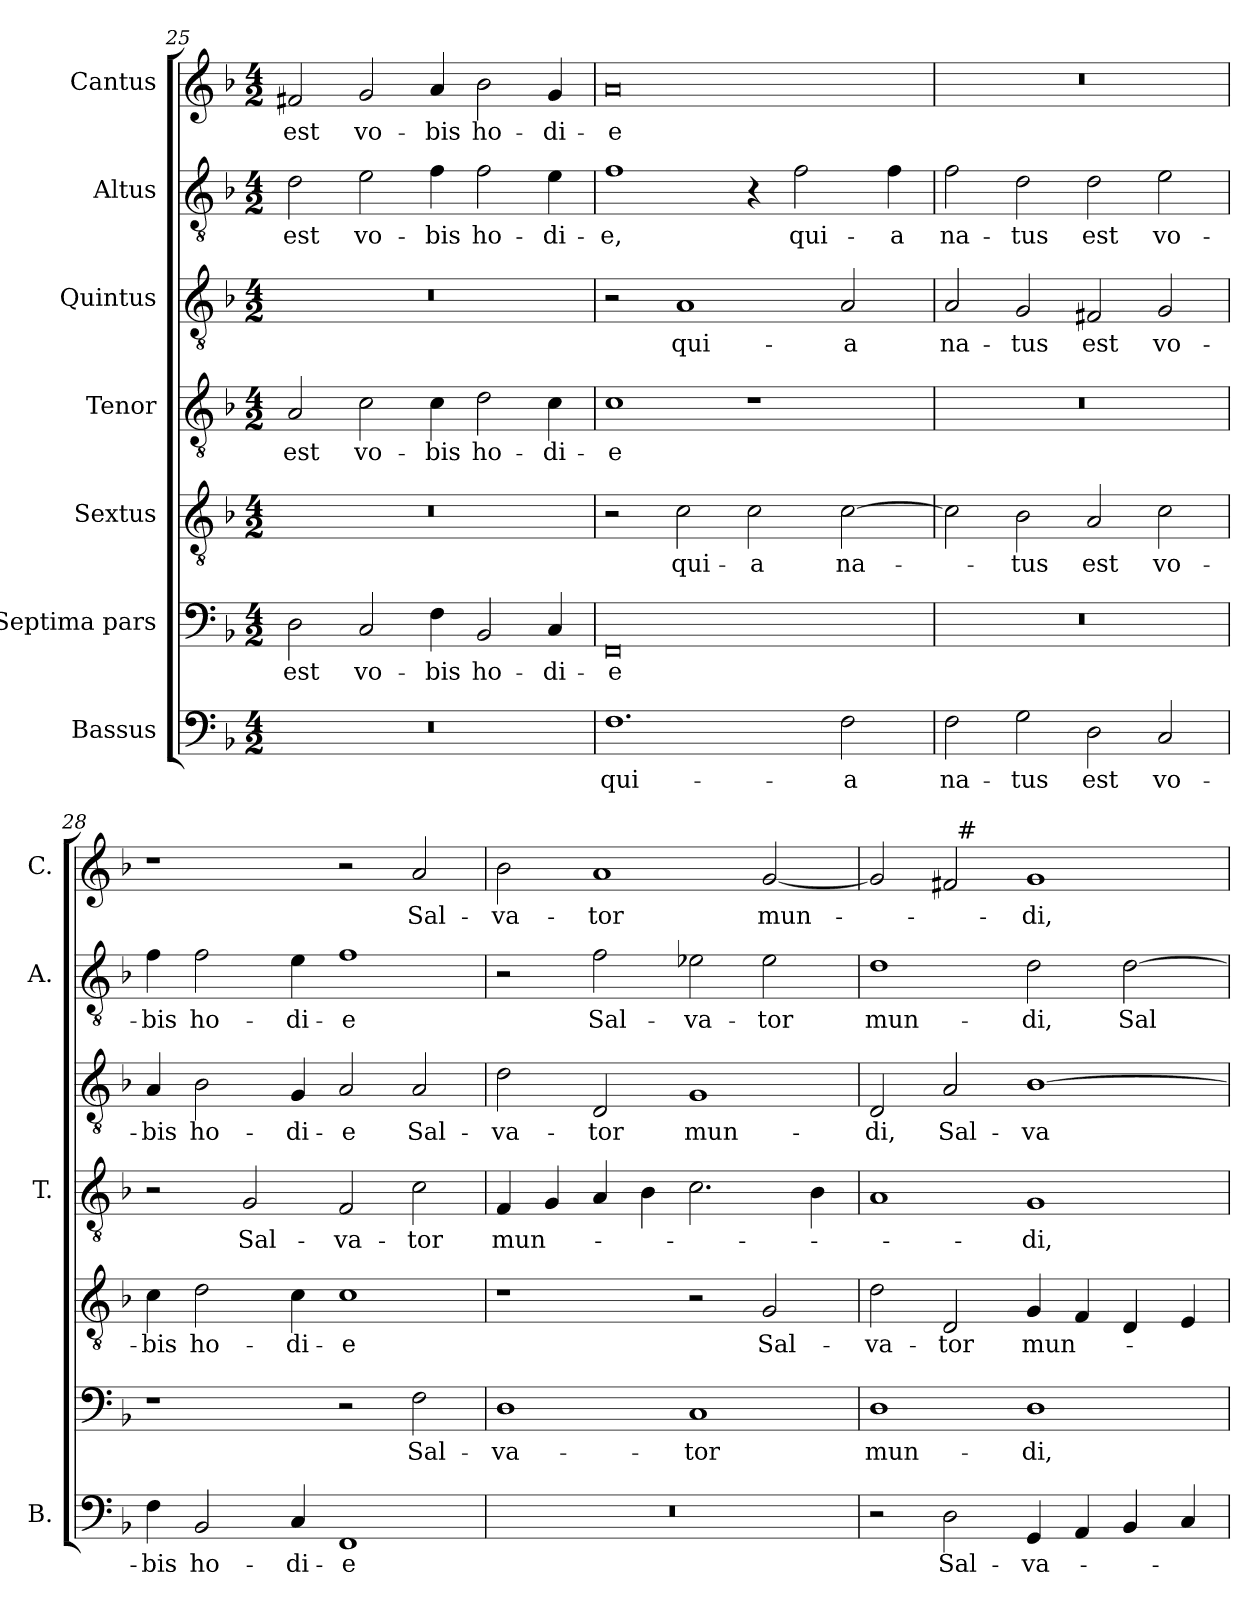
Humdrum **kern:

**kern	**text	**kern	**text	**kern	**text	**kern	**text	**kern	**text	**kern	**text	**kern	**text
*part7	*part7	*part6	*part6	*part5	*part5	*part4	*part4	*part3	*part3	*part2	*part2	*part1	*part1
*staff7	*staff7	*staff6	*staff6	*staff5	*staff5	*staff4	*staff4	*staff3	*staff3	*staff2	*staff2	*staff1	*staff1
*I"Bassus	*	*I"Septima pars	*	*I"Sextus	*	*I"Tenor	*	*I"Quintus	*	*I"Altus	*	*I"Cantus	*
*I'B.	*	*	*	*	*	*I'T.	*	*	*	*I'A.	*	*I'C.	*
*clefF4	*	*clefF4	*	*clefGv2	*	*clefGv2	*	*clefGv2	*	*clefGv2	*	*clefG2	*
*	*	*	*	*ITrd7c12	*	*ITrd7c12	*	*ITrd7c12	*	*ITrd7c12	*	*	*
*k[b-]	*	*k[b-]	*	*k[b-]	*	*k[b-]	*	*k[b-]	*	*k[b-]	*	*k[b-]	*
*F:	*	*F:	*	*F:	*	*F:	*	*F:	*	*F:	*	*F:	*
*M4/2	*	*M4/2	*	*M4/2	*	*M4/2	*	*M4/2	*	*M4/2	*	*M4/2	*
=25	=25	=25	=25	=25	=25	=25	=25	=25	=25	=25	=25	=25	=25
!LO:N:vis=1	!	!	!LO:LY:b	!LO:N:vis=1	!	!	!LO:LY:b	!LO:N:vis=1	!	!	!LO:LY:b	!	!LO:LY:b
0r	.	2D\	est	0r	.	2AA/	est	0r	.	2D\	est	2f#X/	est
!	!	!	!LO:LY:b	!	!	!	!LO:LY:b	!	!	!	!LO:LY:b	!	!LO:LY:b
.	.	2C/	vo-	.	.	2C\	vo-	.	.	2E\	vo-	2g/	vo-
!	!	!	!LO:LY:b	!	!	!	!LO:LY:b	!	!	!	!LO:LY:b	!	!LO:LY:b
.	.	4F\	-bis	.	.	4C\	-bis	.	.	4F\	-bis	4a/	-bis
!	!	!	!LO:LY:b	!	!	!	!LO:LY:b	!	!	!	!LO:LY:b	!	!LO:LY:b
.	.	2BB-/	ho-	.	.	2D\	ho-	.	.	2F\	ho-	2b-\	ho-
!	!	!	!LO:LY:b	!	!	!	!LO:LY:b	!	!	!	!LO:LY:b	!	!LO:LY:b
.	.	4C/	-di-	.	.	4C\	-di-	.	.	4E\	-di-	4g/	-di-
!!LO:LB:g=z
=26	=26	=26	=26	=26	=26	=26	=26	=26	=26	=26	=26	=26	=26
!	!LO:LY:b	!	!LO:LY:b	!	!	!	!LO:LY:b	!	!	!	!LO:LY:b	!	!LO:LY:b
1.F	qui-	0FF	-e	2r	.	1C	-e	2r	.	1F	-e,	0a	-e
!	!	!	!	!	!LO:LY:b	!	!	!	!LO:LY:b	!	!	!	!
.	.	.	.	2C\	qui-	.	.	1AA	qui-	.	.	.	.
!	!	!	!	!	!LO:LY:b	!	!	!	!	!	!	!	!
.	.	.	.	2C\	-a	1r	.	.	.	4r	.	.	.
!	!	!	!	!	!	!	!	!	!	!	!LO:LY:b	!	!
.	.	.	.	.	.	.	.	.	.	2F\	qui-	.	.
!	!LO:LY:b	!	!	!	!LO:LY:b	!	!	!	!LO:LY:b	!	!	!	!
2F\	-a	.	.	[>2C\	na-	.	.	2AA/	-a	.	.	.	.
!	!	!	!	!	!	!	!	!	!	!	!LO:LY:b	!	!
.	.	.	.	.	.	.	.	.	.	4F\	-a	.	.
=27	=27	=27	=27	=27	=27	=27	=27	=27	=27	=27	=27	=27	=27
!	!LO:LY:b	!LO:N:vis=1	!	!	!	!LO:N:vis=1	!	!	!LO:LY:b	!	!LO:LY:b	!LO:N:vis=1	!
2F\	na-	0r	.	2C\]	.	0r	.	2AA/	na-	2F\	na-	0r	.
!	!LO:LY:b	!	!	!	!LO:LY:b	!	!	!	!LO:LY:b	!	!LO:LY:b	!	!
2G\	-tus	.	.	2BB-\	-tus	.	.	2GG/	-tus	2D\	-tus	.	.
!	!LO:LY:b	!	!	!	!LO:LY:b	!	!	!	!LO:LY:b	!	!LO:LY:b	!	!
2D\	est	.	.	2AA/	est	.	.	2FF#X/	est	2D\	est	.	.
!	!LO:LY:b	!	!	!	!LO:LY:b	!	!	!	!LO:LY:b	!	!LO:LY:b	!	!
2C/	vo-	.	.	2C\	vo-	.	.	2GG/	vo-	2E\	vo-	.	.
=28	=28	=28	=28	=28	=28	=28	=28	=28	=28	=28	=28	=28	=28
!	!LO:LY:b	!	!	!	!LO:LY:b	!	!	!	!LO:LY:b	!	!LO:LY:b	!	!
4F\	-bis	1r	.	4C\	-bis	2r	.	4AA/	-bis	4F\	-bis	1r	.
!	!LO:LY:b	!	!	!	!LO:LY:b	!	!	!	!LO:LY:b	!	!LO:LY:b	!	!
2BB-/	ho-	.	.	2D\	ho-	.	.	2BB-\	ho-	2F\	ho-	.	.
!	!	!	!	!	!	!	!LO:LY:b	!	!	!	!	!	!
.	.	.	.	.	.	2GG/	Sal-	.	.	.	.	.	.
!	!LO:LY:b	!	!	!	!LO:LY:b	!	!	!	!LO:LY:b	!	!LO:LY:b	!	!
4C/	-di-	.	.	4C\	-di-	.	.	4GG/	-di-	4E\	-di-	.	.
!	!LO:LY:b	!	!	!	!LO:LY:b	!	!LO:LY:b	!	!LO:LY:b	!	!LO:LY:b	!	!
1FF	-e	2r	.	1C	-e	2FF/	-va-	2AA/	-e	1F	-e	2r	.
!	!	!	!LO:LY:b	!	!	!	!LO:LY:b	!	!LO:LY:b	!	!	!	!LO:LY:b
.	.	2F\	Sal-	.	.	2C\	-tor	2AA/	Sal-	.	.	2a/	Sal-
=29	=29	=29	=29	=29	=29	=29	=29	=29	=29	=29	=29	=29	=29
!LO:N:vis=1	!	!	!LO:LY:b	!	!	!	!LO:LY:b	!	!LO:LY:b	!	!	!	!LO:LY:b
0r	.	1D	-va-	1r	.	4FF/	mun-	2D\	-va-	2r	.	2b-\	-va-
.	.	.	.	.	.	4GG/	.	.	.	.	.	.	.
!	!	!	!	!	!	!	!	!	!LO:LY:b	!	!LO:LY:b	!	!LO:LY:b
.	.	.	.	.	.	4AA/	.	2DD/	-tor	2F\	Sal-	1a	-tor
.	.	.	.	.	.	4BB-\	.	.	.	.	.	.	.
!	!	!	!LO:LY:b	!	!	!	!	!	!LO:LY:b	!	!LO:LY:b	!	!
.	.	1C	-tor	2r	.	2.C\	.	1GG	mun-	2E-X\	-va-	.	.
!	!	!	!	!	!LO:LY:b	!	!	!	!	!	!LO:LY:b	!	!LO:LY:b
.	.	.	.	2GG/	Sal-	.	.	.	.	2E-\	-tor	[<2g/	mun-
.	.	.	.	.	.	4BB-\	.	.	.	.	.	.	.
=30	=30	=30	=30	=30	=30	=30	=30	=30	=30	=30	=30	=30	=30
!	!	!	!LO:LY:b	!	!LO:LY:b	!	!	!	!LO:LY:b	!	!LO:LY:b	!	!
*	*	*	*	*	*	*	*	*	*	*	*	*^	*
2r	.	1D	mun-	2D\	-va-	1AA	.	2DD/	-di,	1D	mun-	2g/]	2ryy	.
!	!LO:LY:b	!	!	!	!LO:LY:b	!	!	!	!LO:LY:b	!	!	!	!	!
2D\	Sal-	.	.	2DD/	-tor	.	.	2AA/	Sal-	.	.	2f#/	32ryy	.
!	!	!	!	!	!	!	!	!	!	!	!	!	!LO:TX:a:t=#	!
.	.	.	.	.	.	.	.	.	.	.	.	.	1ryy	.
!	!LO:LY:b	!	!LO:LY:b	!	!LO:LY:b	!	!LO:LY:b	!	!LO:LY:b	!	!LO:LY:b	!	!	!LO:LY:b
4GG/	-va-	1D	-di,	4GG/	mun-	1GG	-di,	[>1BB-	-va-	2D\	-di,	1g	.	-di,
4AA/	.	.	.	4FF/	.	.	.	.	.	.	.	.	.	.
!	!	!	!	!	!	!	!	!	!	!	!LO:LY:b	!	!	!
4BB-/	.	.	.	4DD/	.	.	.	.	.	[>2D\	Sal-	.	.	.
.	.	.	.	.	.	.	.	.	.	.	.	.	4...ryy	.
4C/	.	.	.	4EE/	.	.	.	.	.	.	.	.	.	.
*	*	*	*	*	*	*	*	*	*	*	*	*v	*v	*
=	=	=	=	=	=	=	=	=	=	=	=	=	=
*-	*-	*-	*-	*-	*-	*-	*-	*-	*-	*-	*-	*-	*-
